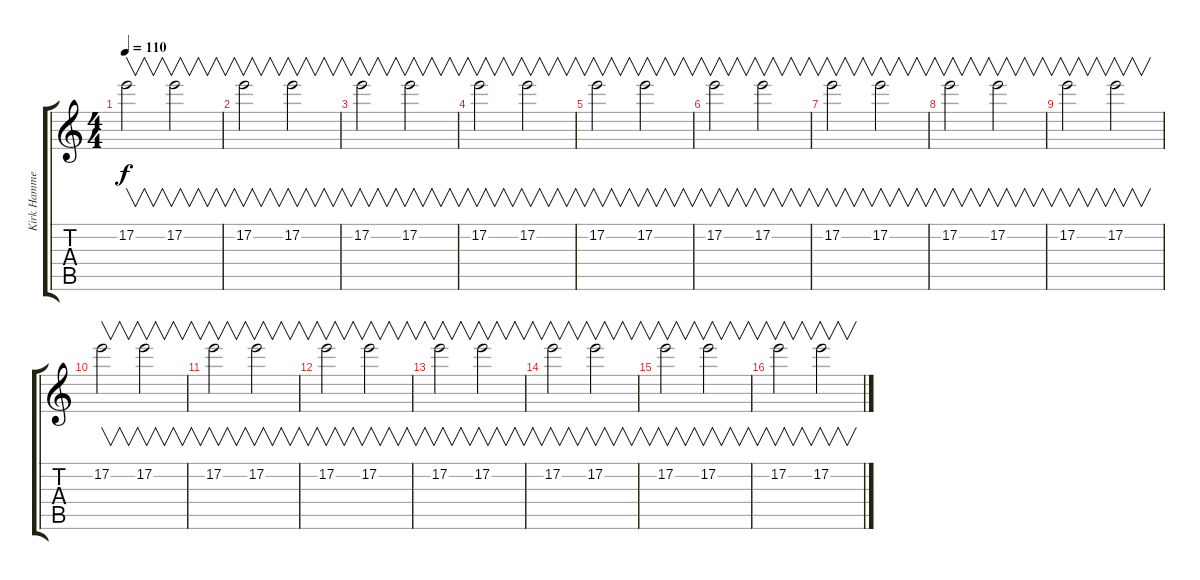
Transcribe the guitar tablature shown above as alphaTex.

\track ("Kirk Hammett" "Kirk Hamme") {instrument distortionguitar}
\staff {score tabs}
\tuning (E4 B3 G3 D3 A2 E2) {hide}
\ts (4 4)
\tempo 110
\clef g2
\ks c
17.2.2{v dy f volume 0 instrument distortionguitar} 17.2.2{v volume 6} |
17.2.2{v} 17.2.2{v} |
17.2.2{v} 17.2.2{v} |
17.2.2{v volume 12} 17.2.2{v} |
17.2.2{v} 17.2.2{v} |
17.2.2{v} 17.2.2{v} |
17.2.2{v} 17.2.2{v} |
17.2.2{v} 17.2.2{v} |
17.2.2{v} 17.2.2{v} |
17.2.2{v} 17.2.2{v} |
17.2.2{v} 17.2.2{v} |
17.2.2{v} 17.2.2{v} |
17.2.2{v} 17.2.2{v} |
17.2.2{v} 17.2.2{v} |
17.2.2{v} 17.2.2{v} |
17.2.2{v} 17.2.2{v}
